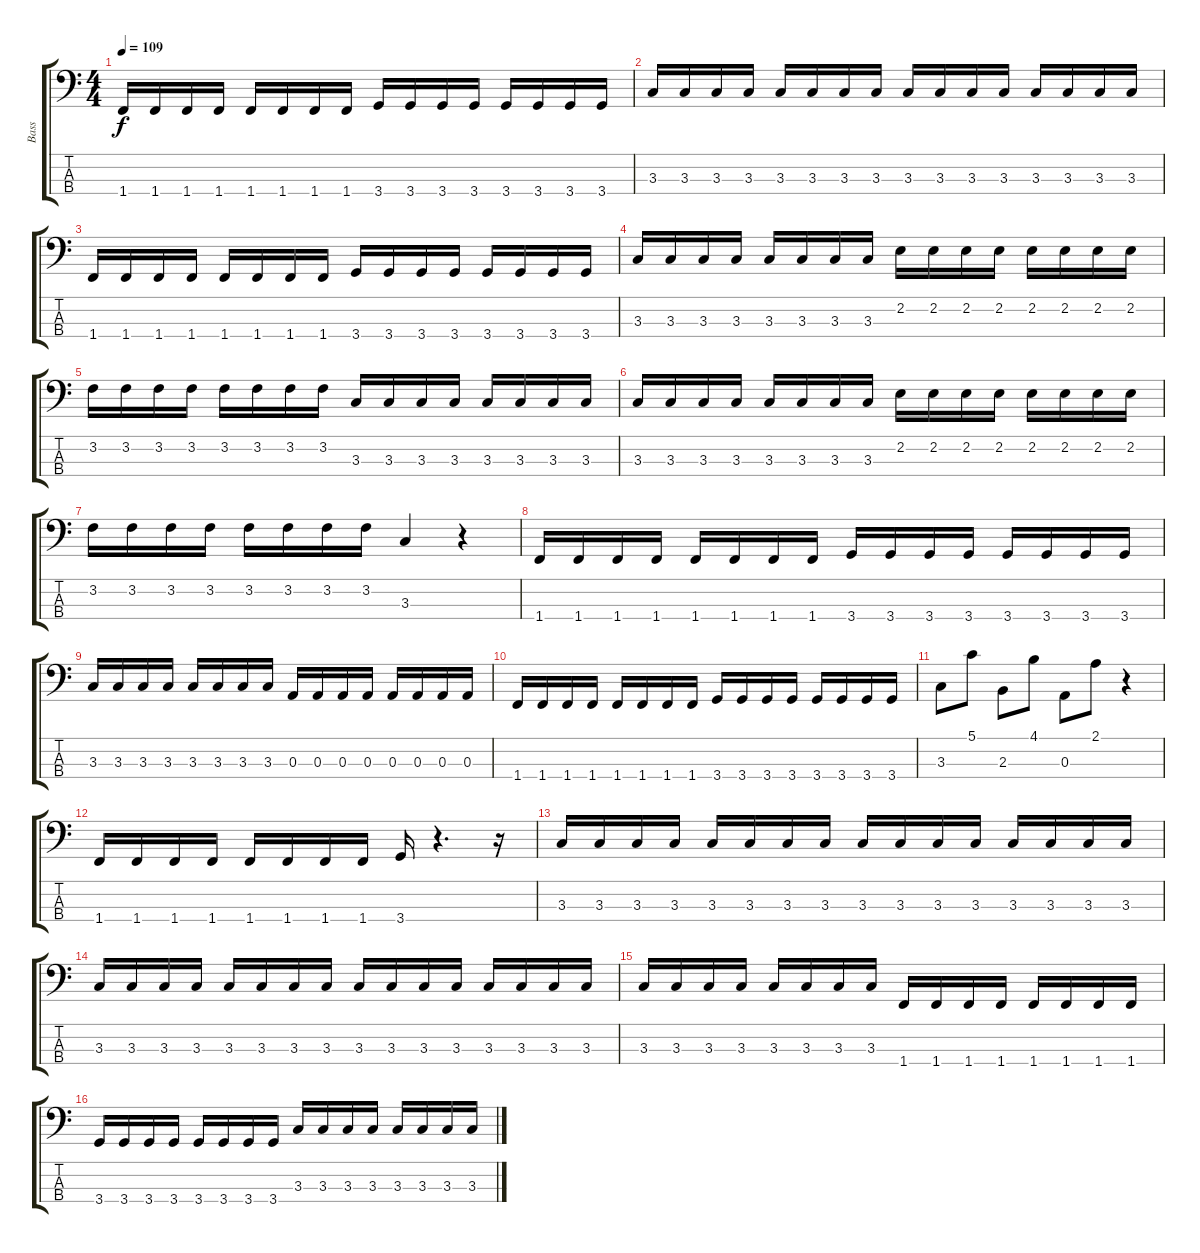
\track ("Bass" "Bass") {instrument electricbassfinger}
\staff {score tabs}
\tuning (G2 D2 A1 E1) {hide}
\ts (4 4)
\tempo 109
\clef f4
\ks c
1.4.16{dy f} 1.4.16 1.4.16 1.4.16 1.4.16 1.4.16 1.4.16 1.4.16 3.4.16 3.4.16 3.4.16 3.4.16 3.4.16 3.4.16 3.4.16 3.4.16 |
3.3.16 3.3.16 3.3.16 3.3.16 3.3.16 3.3.16 3.3.16 3.3.16 3.3.16 3.3.16 3.3.16 3.3.16 3.3.16 3.3.16 3.3.16 3.3.16 |
1.4.16 1.4.16 1.4.16 1.4.16 1.4.16 1.4.16 1.4.16 1.4.16 3.4.16 3.4.16 3.4.16 3.4.16 3.4.16 3.4.16 3.4.16 3.4.16 |
3.3.16 3.3.16 3.3.16 3.3.16 3.3.16 3.3.16 3.3.16 3.3.16 2.2.16 2.2.16 2.2.16 2.2.16 2.2.16 2.2.16 2.2.16 2.2.16 |
3.2.16 3.2.16 3.2.16 3.2.16 3.2.16 3.2.16 3.2.16 3.2.16 3.3.16 3.3.16 3.3.16 3.3.16 3.3.16 3.3.16 3.3.16 3.3.16 |
3.3.16 3.3.16 3.3.16 3.3.16 3.3.16 3.3.16 3.3.16 3.3.16 2.2.16 2.2.16 2.2.16 2.2.16 2.2.16 2.2.16 2.2.16 2.2.16 |
3.2.16 3.2.16 3.2.16 3.2.16 3.2.16 3.2.16 3.2.16 3.2.16 3.3.4 r.4 |
1.4.16 1.4.16 1.4.16 1.4.16 1.4.16 1.4.16 1.4.16 1.4.16 3.4.16 3.4.16 3.4.16 3.4.16 3.4.16 3.4.16 3.4.16 3.4.16 |
3.3.16 3.3.16 3.3.16 3.3.16 3.3.16 3.3.16 3.3.16 3.3.16 0.3.16 0.3.16 0.3.16 0.3.16 0.3.16 0.3.16 0.3.16 0.3.16 |
1.4.16 1.4.16 1.4.16 1.4.16 1.4.16 1.4.16 1.4.16 1.4.16 3.4.16 3.4.16 3.4.16 3.4.16 3.4.16 3.4.16 3.4.16 3.4.16 |
3.3.8 5.1.8 2.3.8 4.1.8 0.3.8 2.1.8 r.4 |
1.4.16 1.4.16 1.4.16 1.4.16 1.4.16 1.4.16 1.4.16 1.4.16 3.4.16 r.4{d} r.16 |
3.3.16 3.3.16 3.3.16 3.3.16 3.3.16 3.3.16 3.3.16 3.3.16 3.3.16 3.3.16 3.3.16 3.3.16 3.3.16 3.3.16 3.3.16 3.3.16 |
3.3.16 3.3.16 3.3.16 3.3.16 3.3.16 3.3.16 3.3.16 3.3.16 3.3.16 3.3.16 3.3.16 3.3.16 3.3.16 3.3.16 3.3.16 3.3.16 |
3.3.16 3.3.16 3.3.16 3.3.16 3.3.16 3.3.16 3.3.16 3.3.16 1.4.16 1.4.16 1.4.16 1.4.16 1.4.16 1.4.16 1.4.16 1.4.16 |
3.4.16 3.4.16 3.4.16 3.4.16 3.4.16 3.4.16 3.4.16 3.4.16 3.3.16 3.3.16 3.3.16 3.3.16 3.3.16 3.3.16 3.3.16 3.3.16
